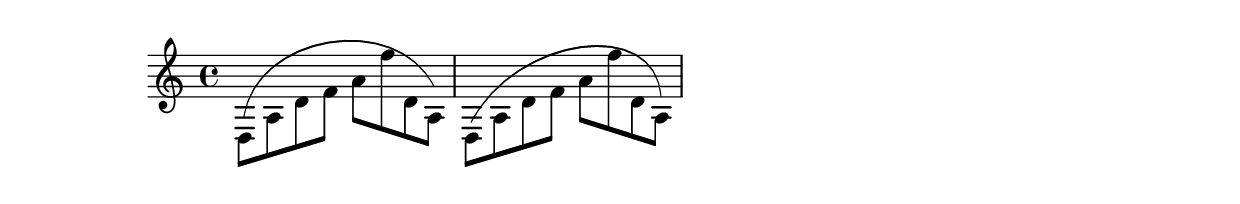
%% DO NOT EDIT this file manually; it is automatically
%% generated from LSR http://lsr.dsi.unimi.it
%% Make any changes in LSR itself, or in Documentation/snippets/new/ ,
%% and then run scripts/auxiliar/makelsr.py
%%
%% This file is in the public domain.
\version "2.14.0"

\header {
  lsrtags = "expressive-marks, tweaks-and-overrides"

%% Translation of GIT committish: 615cbf212fdaf0b220b3330da417d0c3602494f2
  texidoces = "
Se puede hacer que una ligadura de expresión sea asimétrica para
adaptarse mejor a un patrón asimétrico de notas.

"
  doctitlees = "Ligaduras asimétricas"



  texidoc = "
Slurs can be made asymmetric to match an asymmetric pattern of notes
better.

"
  doctitle = "Asymmetric slurs"
} % begin verbatim

slurNotes = { d,8( a' d f a f' d, a) }

\relative c' {
  \stemDown
  \slurUp
  \slurNotes
  \once \override Slur #'eccentricity = #3.0
  \slurNotes
}

